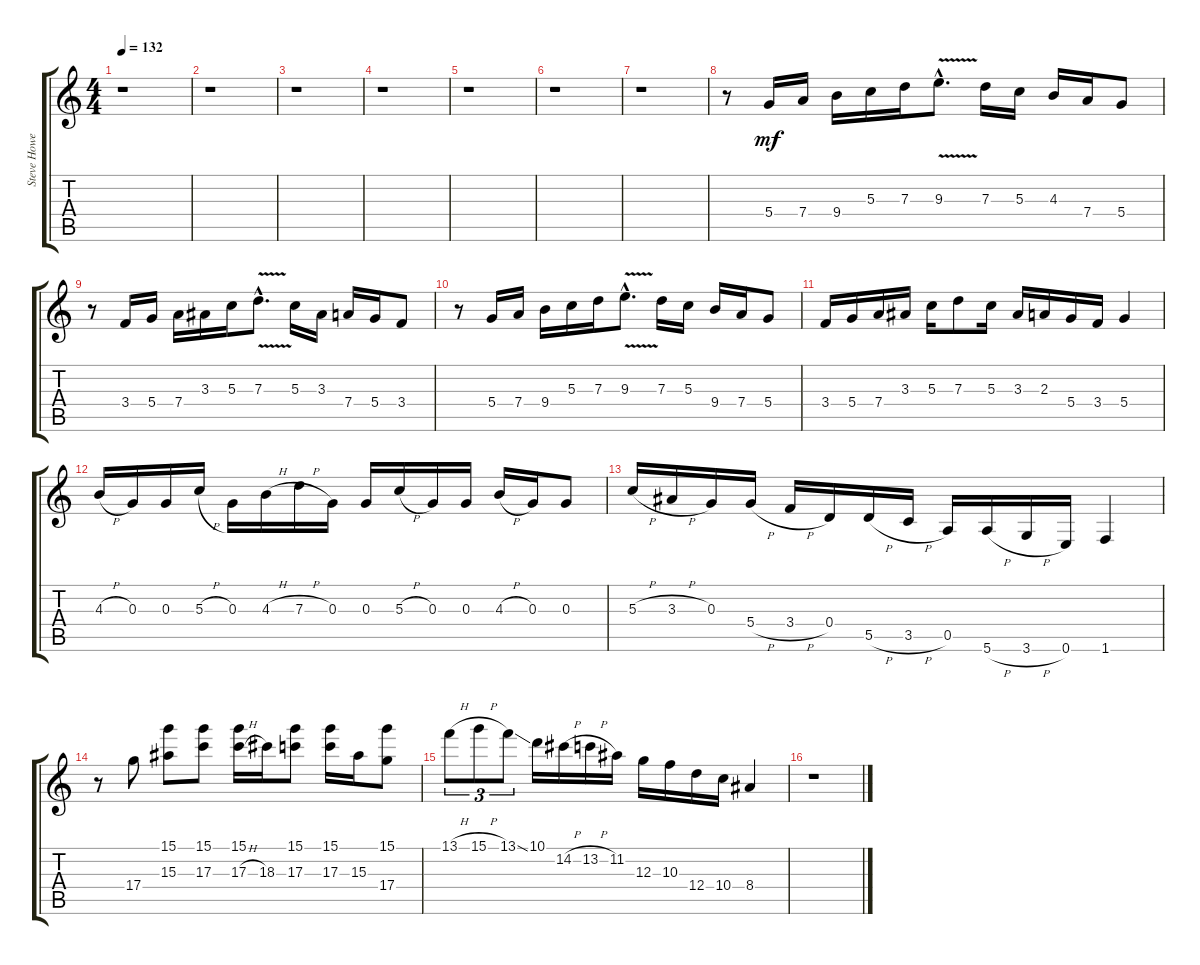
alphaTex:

\track ("Steve Howe 4" "Steve Howe") {instrument distortionguitar}
\staff {score tabs}
\tuning (E4 B3 G3 D3 A2 E2) {hide}
\ts (4 4)
\tempo 132
\clef g2
\ks c
r.1{dy f} |
r.1 |
r.1 |
r.1 |
r.1 |
r.1 |
r.1 |
r.8 5.4.16{dy mf} 7.4.16 9.4.16 5.3.16 7.3.16 9.3{v hac}.8{d} 7.3.16 5.3.16 4.3.16 7.4.16 5.4.8 |
r.8 3.4.16 5.4.16 7.4.16 3.3.16 5.3.16 7.3{v hac}.8{d} 5.3.16 3.3.16 7.4.16 5.4.16 3.4.8 |
r.8 5.4.16 7.4.16 9.4.16 5.3.16 7.3.16 9.3{v hac}.8{d} 7.3.16 5.3.16 9.4.16 7.4.16 5.4.8 |
3.4.16 5.4.16 7.4.16 3.3.16 5.3.16 7.3.8 5.3.16 3.3.16 2.3.16 5.4.16 3.4.16 5.4.4 |
4.3{h}.16{volume 14} 0.3.16 0.3.16 5.3{h}.16 0.3.16 4.3{h}.16 7.3{h}.16 0.3.16 0.3.16 5.3{h}.16 0.3.16 0.3.16 4.3{h}.16 0.3.16 0.3.8 |
5.3{h}.16 3.3{h}.16 0.3.16 5.4{h}.16 3.4{h}.16 0.4.16 5.5{h}.16 3.5{h}.16 0.5.16 5.6{h}.16 3.6{h}.16 0.6.16 1.6.4 |
r.8 17.4.8 (15.1 15.3).8 (15.1 17.3).8 (15.1 17.3{h}).16 18.3.16 (15.1 17.3).8 (15.1 17.3).16 15.3.16 (15.1 17.4).8 |
13.1{h}.8{tu (3 2)} 15.1{h}.8{tu (3 2)} 13.1{ss}.8{tu (3 2)} 10.1.16 14.2{h}.16 13.2{h}.16 11.2.16 12.3.16 10.3.16 12.4.16 10.4.16 8.4.4 |
r.1{volume 12}
